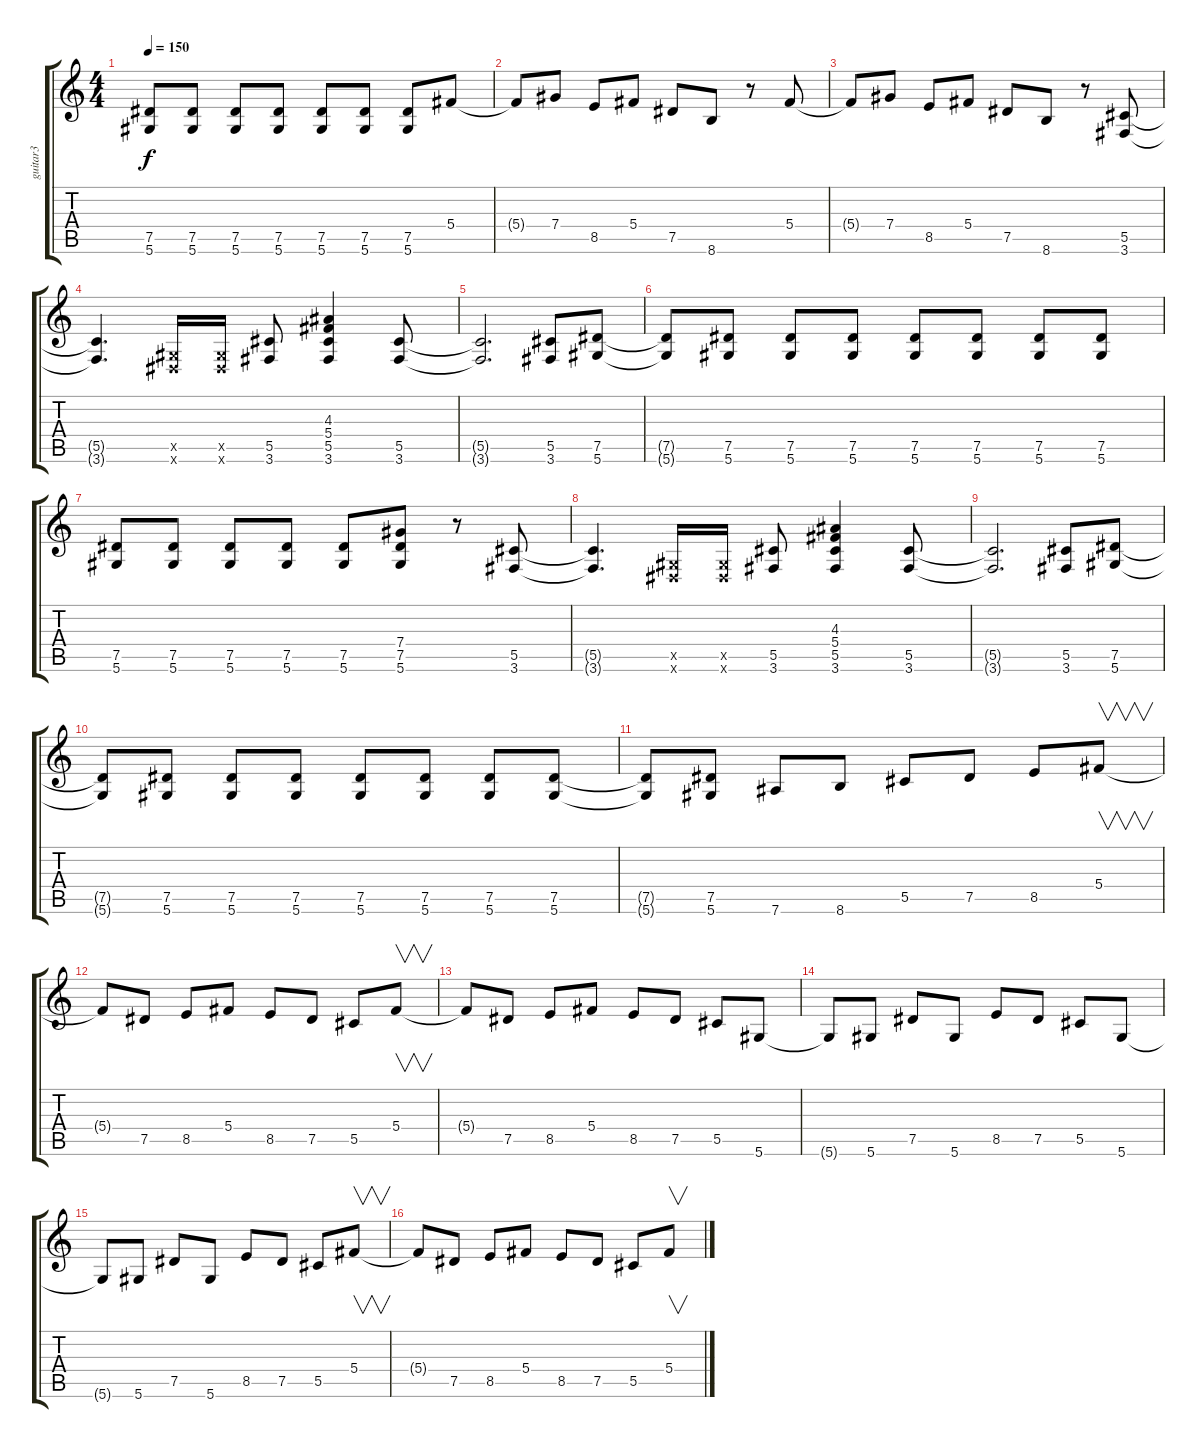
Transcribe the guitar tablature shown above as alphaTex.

\track ("guitar3" "guitar3") {instrument distortionguitar}
\staff {score tabs}
\tuning (Eb4 Bb3 Gb3 Db3 Ab2 Eb2) {hide}
\ts (4 4)
\tempo 150
\clef g2
\ks c
(7.5 5.6).8{dy f} (7.5 5.6).8 (7.5 5.6).8 (7.5 5.6).8 (7.5 5.6).8 (7.5 5.6).8 (7.5 5.6).8 5.4.8 |
5.4{t}.8 7.4.8 8.5.8 5.4.8 7.5.8 8.6.8 r.8 5.4.8 |
5.4{t}.8 7.4.8 8.5.8 5.4.8 7.5.8 8.6.8 r.8 (5.5 3.6).8 |
(5.5{t} 3.6{t}).4{d} (0.5{x} 0.6{x}).16 (0.5{x} 0.6{x}).16 (5.5 3.6).8 (4.3 5.4 5.5 3.6).4 (5.5 3.6).8 |
(5.5{t} 3.6{t}).2{d} (5.5 3.6).8 (7.5 5.6).8 |
(7.5{t} 5.6{t}).8 (7.5 5.6).8 (7.5 5.6).8 (7.5 5.6).8 (7.5 5.6).8 (7.5 5.6).8 (7.5 5.6).8 (7.5 5.6).8 |
(7.5 5.6).8 (7.5 5.6).8 (7.5 5.6).8 (7.5 5.6).8 (7.5 5.6).8 (7.4 7.5 5.6).8 r.8 (5.5 3.6).8 |
(5.5{t} 3.6{t}).4{d} (0.5{x} 0.6{x}).16 (0.5{x} 0.6{x}).16 (5.5 3.6).8 (4.3 5.4 5.5 3.6).4 (5.5 3.6).8 |
(5.5{t} 3.6{t}).2{d} (5.5 3.6).8 (7.5 5.6).8 |
(7.5{t} 5.6{t}).8 (7.5 5.6).8 (7.5 5.6).8 (7.5 5.6).8 (7.5 5.6).8 (7.5 5.6).8 (7.5 5.6).8 (7.5 5.6).8 |
(7.5{t} 5.6{t}).8 (7.5 5.6).8 7.6.8 8.6.8 5.5.8 7.5.8 8.5.8 5.4.8{v} |
5.4{t}.8 7.5.8 8.5.8 5.4.8 8.5.8 7.5.8 5.5.8 5.4.8{v} |
5.4{t}.8 7.5.8 8.5.8 5.4.8 8.5.8 7.5.8 5.5.8 5.6.8 |
5.6{t}.8 5.6.8 7.5.8 5.6.8 8.5.8 7.5.8 5.5.8 5.6.8 |
5.6{t}.8 5.6.8 7.5.8 5.6.8 8.5.8 7.5.8 5.5.8 5.4.8{v} |
5.4{t}.8 7.5.8 8.5.8 5.4.8 8.5.8 7.5.8 5.5.8 5.4.8{v}
